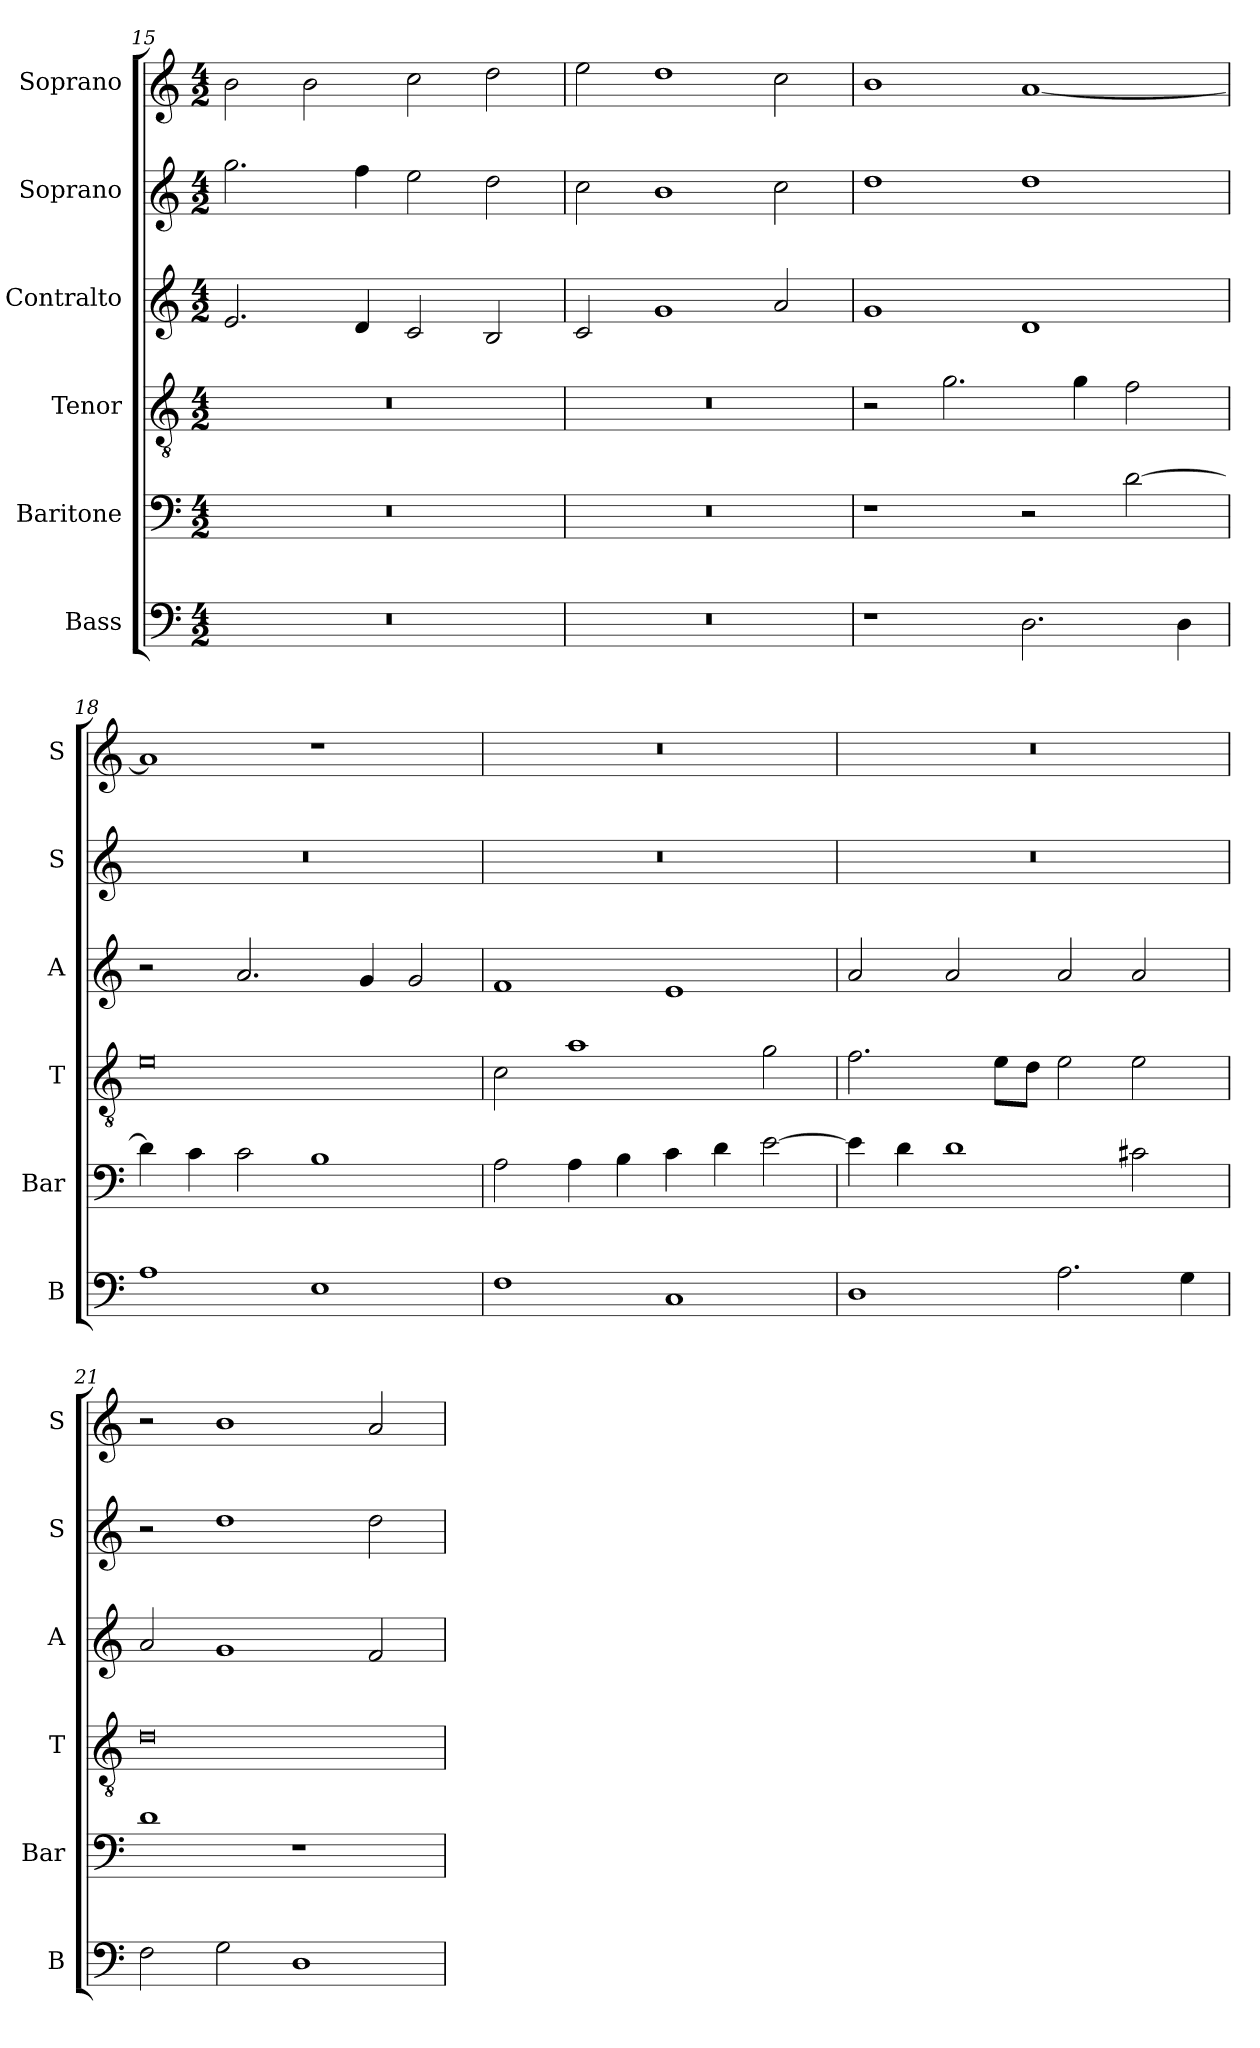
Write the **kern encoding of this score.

**kern	**kern	**kern	**kern	**kern	**kern
*part6	*part5	*part4	*part3	*part2	*part1
*staff6	*staff5	*staff4	*staff3	*staff2	*staff1
*I"Bass	*I"Baritone	*I"Tenor	*I"Contralto	*I"Soprano	*I"Soprano
*I'B	*I'Bar	*I'T	*I'A	*I'S	*I'S
*clefF4	*clefF4	*clefGv2	*clefG2	*clefG2	*clefG2
*k[]	*k[]	*k[]	*k[]	*k[]	*k[]
*G:mix	*G:mix	*G:mix	*G:mix	*G:mix	*G:mix
*M4/2	*M4/2	*M4/2	*M4/2	*M4/2	*M4/2
=15	=15	=15	=15	=15	=15
0r	0r	0r	2.e	2.gg	2b
.	.	.	.	.	2b
.	.	.	4d	4ff	.
.	.	.	2c	2ee	2cc
.	.	.	2B	2dd	2dd
=16	=16	=16	=16	=16	=16
0r	0r	0r	2c	2cc	2ee
.	.	.	1g	1b	1dd
.	.	.	2a	2cc	2cc
=17	=17	=17	=17	=17	=17
1r	1r	2r	1g	1dd	1b
.	.	2.g	.	.	.
2.D	2r	.	1d	1dd	[1a
.	.	4g	.	.	.
.	[2d	2f	.	.	.
4D	.	.	.	.	.
=18	=18	=18	=18	=18	=18
1A	4d]	0e	2r	0r	1a]
.	4c	.	.	.	.
.	2c	.	2.a	.	.
1E	1B	.	.	.	1r
.	.	.	4g	.	.
.	.	.	2g	.	.
=19	=19	=19	=19	=19	=19
1F	2A	2c	1f	0r	0r
.	4A	1a	.	.	.
.	4B	.	.	.	.
1C	4c	.	1e	.	.
.	4d	.	.	.	.
.	[2e	2g	.	.	.
=20	=20	=20	=20	=20	=20
1D	4e]	2.f	2a	0r	0r
.	4d	.	.	.	.
.	1d	.	2a	.	.
.	.	8e\L	.	.	.
.	.	8d\J	.	.	.
2.A	.	2e	2a	.	.
.	2c#X	2e	2a	.	.
4G	.	.	.	.	.
=21	=21	=21	=21	=21	=21
2F	1d	0d	2a	2r	2r
2G	.	.	1g	1dd	1b
1D	1r	.	.	.	.
.	.	.	2f	2dd	2a
=	=	=	=	=	=
*-	*-	*-	*-	*-	*-
